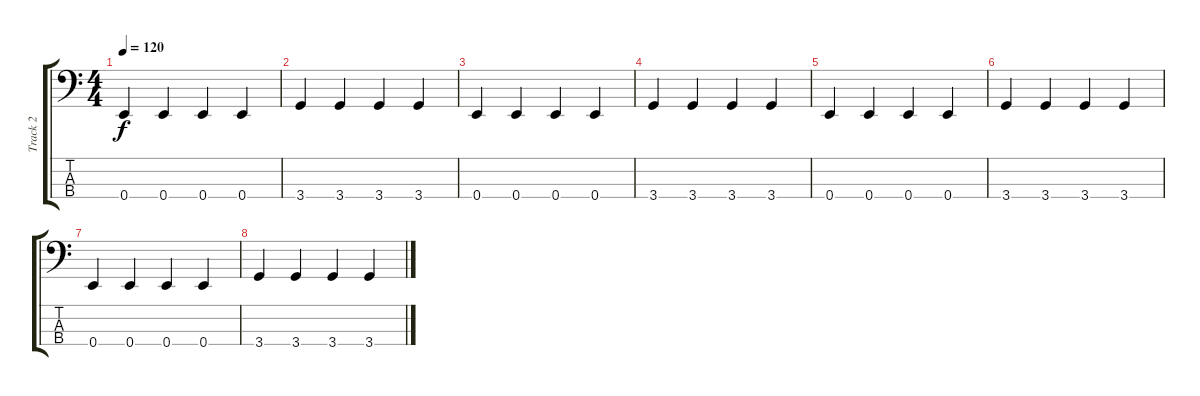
\track ("Track 2" "Track 2") {instrument electricbassfinger}
\staff {score tabs}
\tuning (G2 D2 A1 E1) {hide}
\ts (4 4)
\tempo 120
\clef f4
\ks c
0.4.4{dy f} 0.4.4 0.4.4 0.4.4 |
3.4.4 3.4.4 3.4.4 3.4.4 |
0.4.4 0.4.4 0.4.4 0.4.4 |
3.4.4 3.4.4 3.4.4 3.4.4 |
0.4.4 0.4.4 0.4.4 0.4.4 |
3.4.4 3.4.4 3.4.4 3.4.4 |
0.4.4 0.4.4 0.4.4 0.4.4 |
3.4.4 3.4.4 3.4.4 3.4.4
